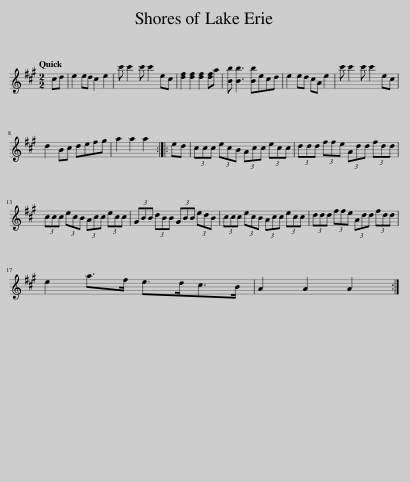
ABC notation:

X:1
L:1/8
Q:1/4=120
M:2/2
I:linebreak $
K:A
V:1 treble
V:1
 cd | e2 ed c2 e2 | c' c'2 c' c'2 ec | [df]2 [df]2 [df]2 [df]a | [Bb] [Bb]3 [Bb]ecd | %5
 e2 ed cA e2 | c' c'2 c' c'2 ec |$ d2 Bc defg | a2 a2 a2 :: ed | %10
 (3ccc (3ecB (3Acc (3ecc | (3ddd (3ffe (3Add (3fdd |$ (3ccc (3ecB (3Acc (3ecc | (3GBB (3dBB (3GBB (3edB | (3ccc (3ecB (3Acc (3ecc | %15
 (3ddd (3ffe (3Add (3fdd |$ e2 a>f e>dc>B | A2 A2 A2 :| %18
